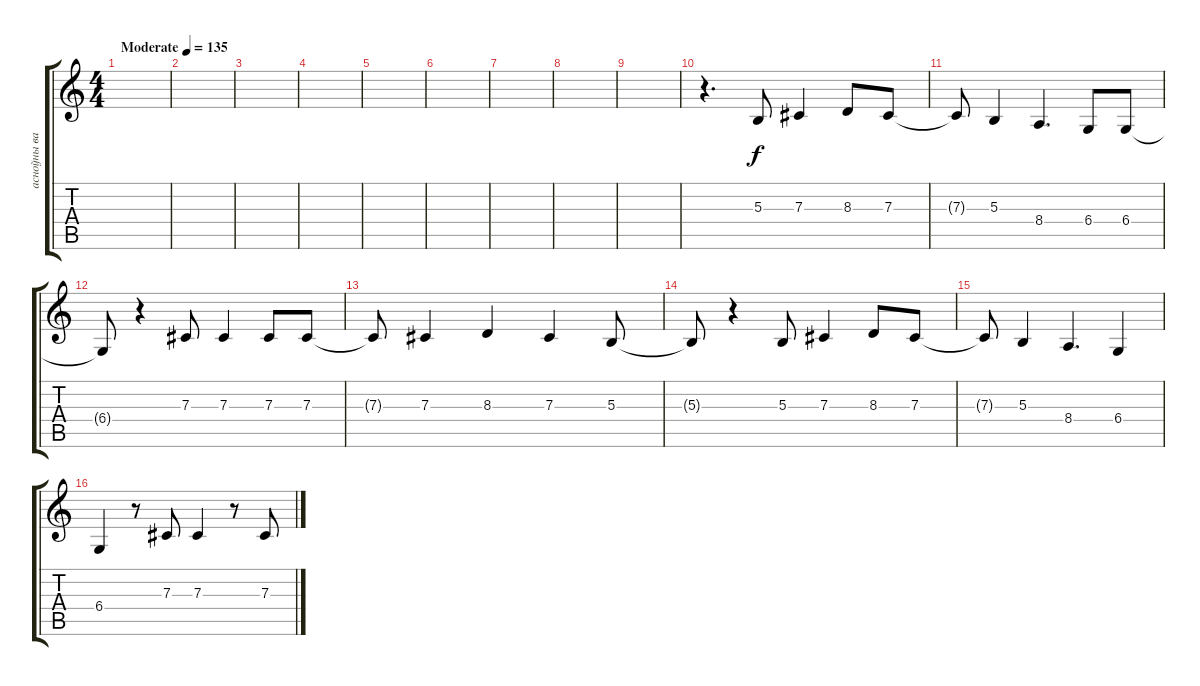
\track ("асноўны вакал Алесь  " "асноўны ва") {instrument lead6voice}
\staff {score tabs}
\tuning (Eb4 Bb3 Gb3 Db3 Ab2 Eb2) {hide}
\ts (4 4)
\tempo (135 "Moderate")
\clef g2
\ks c
|
|
|
|
|
|
|
|
|
r.4{d} 5.3.8 7.3.4 8.3.8 7.3.8 |
7.3{t}.8 5.3.4 8.4.4{d} 6.4.8 6.4.8 |
6.4{t}.8 r.4 7.3.8 7.3.4 7.3.8 7.3.8 |
7.3{t}.8 7.3.4 8.3.4 7.3.4 5.3.8 |
5.3{t}.8 r.4 5.3.8 7.3.4 8.3.8 7.3.8 |
7.3{t}.8 5.3.4 8.4.4{d} 6.4.4 |
6.4.4 r.8 7.3.8 7.3.4 r.8 7.3.8
